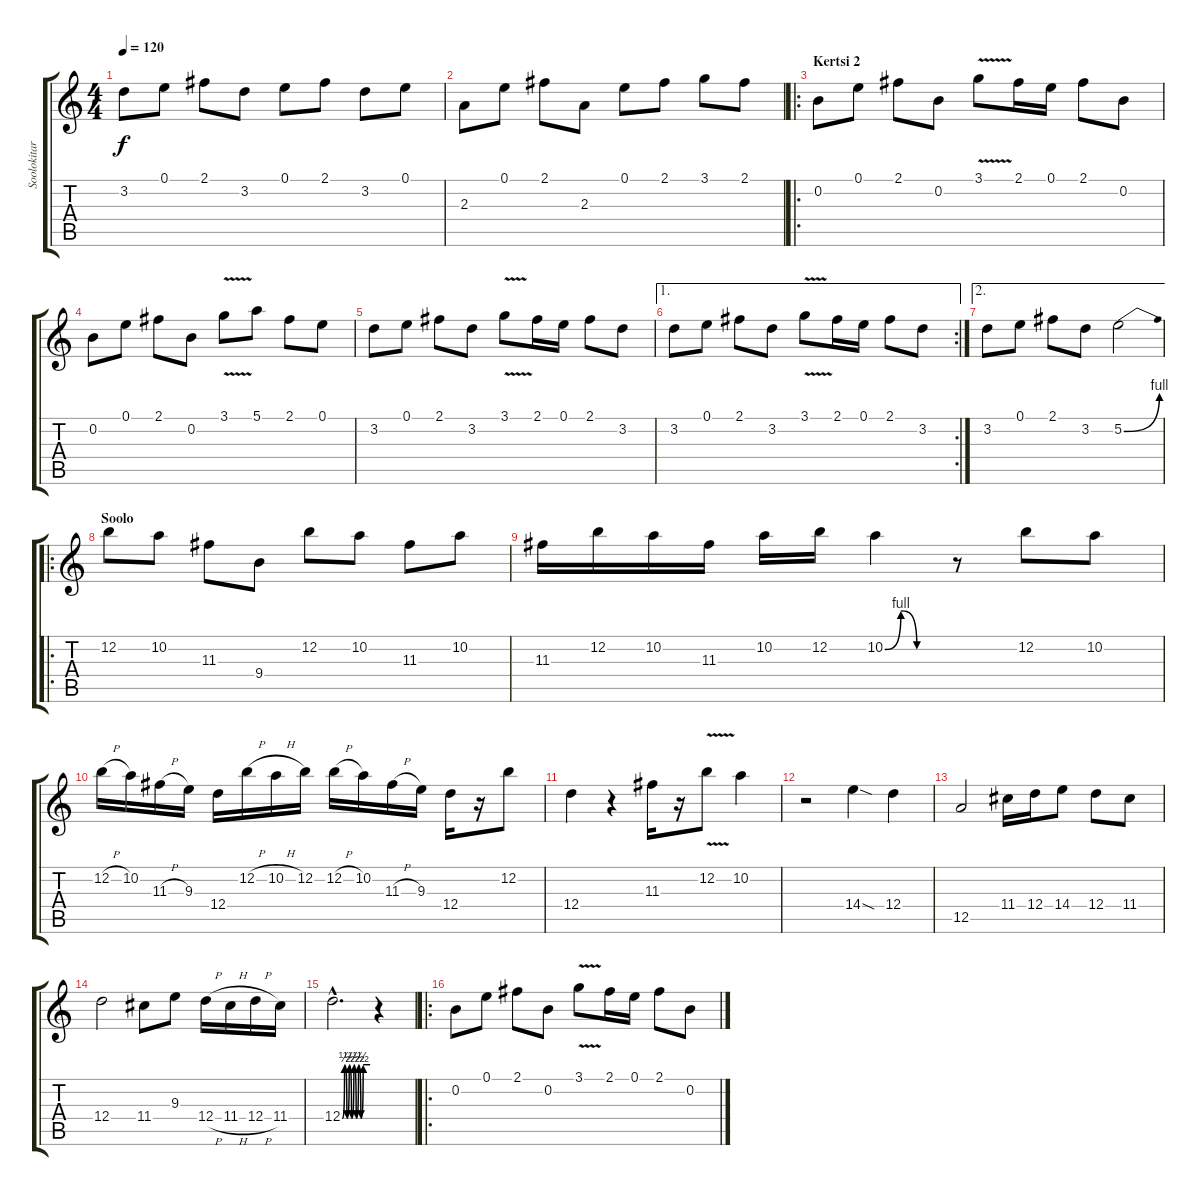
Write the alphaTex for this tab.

\track ("Soolokitara" "Soolokitar") {instrument distortionguitar}
\staff {score tabs}
\tuning (E4 B3 G3 D3 A2 E2) {hide}
\ts (4 4)
\tempo 120
\clef g2
\ks c
3.2.8{dy f} 0.1.8 2.1.8 3.2.8 0.1.8 2.1.8 3.2.8 0.1.8 |
2.3.8 0.1.8 2.1.8 2.3.8 0.1.8 2.1.8 3.1.8 2.1.8 |
\ro
\section ("" "Kertsi 2")
0.2.8{volume 13 instrument distortionguitar} 0.1.8 2.1.8 0.2.8 3.1{v}.8 2.1.16 0.1.16 2.1.8 0.2.8 |
0.2.8 0.1.8 2.1.8 0.2.8 3.1{v}.8 5.1.8 2.1.8 0.1.8 |
3.2.8 0.1.8 2.1.8 3.2.8 3.1{v}.8 2.1.16 0.1.16 2.1.8 3.2.8 |
\ae 1
\rc 2
3.2.8 0.1.8 2.1.8 3.2.8 3.1{v}.8 2.1.16 0.1.16 2.1.8 3.2.8 |
\ae 2
3.2.8 0.1.8 2.1.8 3.2.8 5.2{be (bend 0 0 60 4)}.2 |
\ro
\section ("" "Soolo")
12.2.8 10.2.8 11.3.8 9.4.8 12.2.8 10.2.8 11.3.8 10.2.8 |
11.3.16 12.2.16 10.2.16 11.3.16 10.2.16 12.2.16 10.2{be (custom 0 0 15 4 30 0 60 0)}.4 r.8 12.2.8 10.2.8 |
12.2{h}.16 10.2.16 11.3{h}.16 9.3.16 12.4.16 12.2{h}.16 10.2{h}.16 12.2.16 12.2{h}.16 10.2.16 11.3{h}.16 9.3.16 12.4.16 r.16 12.2.8 |
12.4.4 r.4 11.3.16 r.16 12.2{v}.8 10.2.4 |
r.2 14.4{sod}.4 12.4.4 |
12.5.2 11.4.16 12.4.16 14.4.8 12.4.8 11.4.8 |
12.4.2 11.4.8 9.3.8 12.4{h}.16 11.4{h}.16 12.4{h}.16 11.4.16 |
12.4{be (custom 0 0 5 2 10 0 15 2 20 0 25 2 30 0 35 2 40 0 45 2 60 2) hac}.2{d} r.4 |
\ro
0.2.8{instrument distortionguitar} 0.1.8 2.1.8 0.2.8 3.1{v}.8 2.1.16 0.1.16 2.1.8 0.2.8
